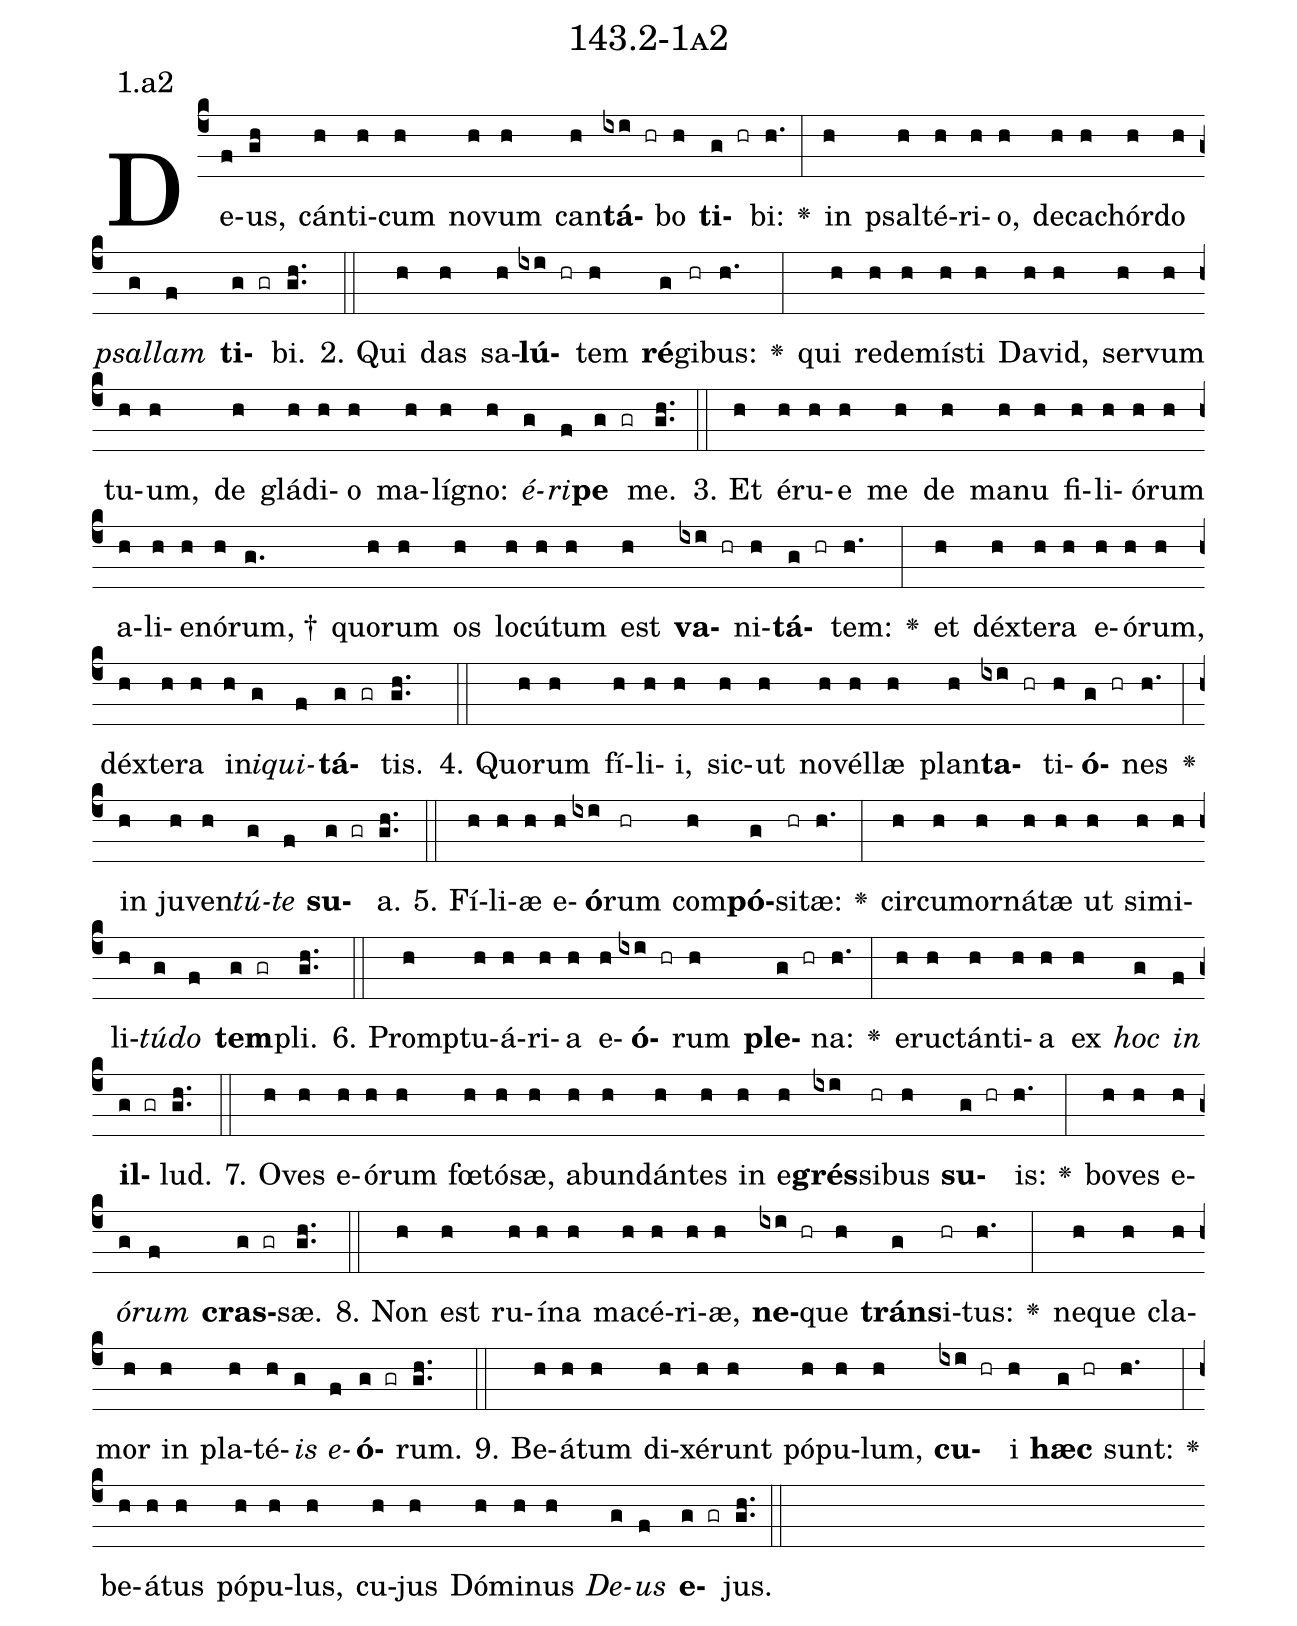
name: 143.2-1a2;
annotation: 1.a2;
%%
(c4)De(f)us,(gh) cán(h)ti(h)cum(h) no(h)vum(h) can(h)<b>tá</b>(ixi hr)bo(h) <b>ti</b>(g hr)bi:(h.) <v>\greheightstar</v>(:) in(h) psal(h)té(h)ri(h)o,(h) de(h)ca(h)chór(h)do(h) <i>psal</i>(g)<i>lam</i>(f) <b>ti</b>(g gr)bi.(gh..) (::)
2. Qui(h) das(h) sa(h)<b>lú</b>(ixi hr)tem(h) <b>ré</b>(g)gi(hr)bus:(h.) <v>\greheightstar</v>(:) qui(h) red(h)e(h)mís(h)ti(h) Da(h)vid,(h) ser(h)vum(h) tu(h)um,(h) de(h) glá(h)di(h)o(h) ma(h)lí(h)gno:(h) <i>é</i>(g)<i>ri</i>(f)<b>pe</b>(g gr) me.(gh..) (::)
3. Et(h) é(h)ru(h)e(h) me(h) de(h) ma(h)nu(h) fi(h)li(h)ó(h)rum(h) a(h)li(h)e(h)nó(h)rum, †(g.) quo(h)rum(h) os(h) lo(h)cú(h)tum(h) est(h) <b>va</b>(ixi hr)ni(h)<b>tá</b>(g hr)tem:(h.) <v>\greheightstar</v>(:) et(h) déx(h)te(h)ra(h) e(h)ó(h)rum,(h) déx(h)te(h)ra(h) in(h)<i>i</i>(g)<i>qui</i>(f)<b>tá</b>(g gr)tis.(gh..) (::)
4. Quo(h)rum(h) fí(h)li(h)i,(h) sic(h)ut(h) no(h)vél(h)læ(h) plan(h)<b>ta</b>(ixi hr)ti(h)<b>ó</b>(g hr)nes(h.) <v>\greheightstar</v>(:) in(h) ju(h)ven(h)<i>tú</i>(g)<i>te</i>(f) <b>su</b>(g gr)a.(gh..) (::)
5. Fí(h)li(h)æ(h) e(h)<b>ó</b>(ixi)rum(hr) com(h)<b>pó</b>(g)si(hr)tæ:(h.) <v>\greheightstar</v>(:) cir(h)cum(h)or(h)ná(h)tæ(h) ut(h) si(h)mi(h)li(h)<i>tú</i>(g)<i>do</i>(f) <b>tem</b>(g gr)pli.(gh..) (::)
6. Promp(h)tu(h)á(h)ri(h)a(h) e(h)<b>ó</b>(ixi hr)rum(h) <b>ple</b>(g hr)na:(h.) <v>\greheightstar</v>(:) e(h)ruc(h)tán(h)ti(h)a(h) ex(h) <i>hoc</i>(g) <i>in</i>(f) <b>il</b>(g gr)lud.(gh..) (::)
7. O(h)ves(h) e(h)ó(h)rum(h) fœ(h)tó(h)sæ,(h) ab(h)un(h)dán(h)tes(h) in(h) e(h)<b>grés</b>(ixi)si(hr)bus(h) <b>su</b>(g hr)is:(h.) <v>\greheightstar</v>(:) bo(h)ves(h) e(h)<i>ó</i>(g)<i>rum</i>(f) <b>cras</b>(g gr)sæ.(gh..) (::)
8. Non(h) est(h) ru(h)í(h)na(h) ma(h)cé(h)ri(h)æ,(h) <b>ne</b>(ixi hr)que(h) <b>tráns</b>(g)i(hr)tus:(h.) <v>\greheightstar</v>(:) ne(h)que(h) cla(h)mor(h) in(h) pla(h)té(h)<i>is</i>(g) <i>e</i>(f)<b>ó</b>(g gr)rum.(gh..) (::)
9. Be(h)á(h)tum(h) di(h)xé(h)runt(h) pó(h)pu(h)lum,(h) <b>cu</b>(ixi hr)i(h) <b>hæc</b>(g hr) sunt:(h.) <v>\greheightstar</v>(:) be(h)á(h)tus(h) pó(h)pu(h)lus,(h) cu(h)jus(h) Dó(h)mi(h)nus(h) <i>De</i>(g)<i>us</i>(f) <b>e</b>(g gr)jus.(gh..) (::)
